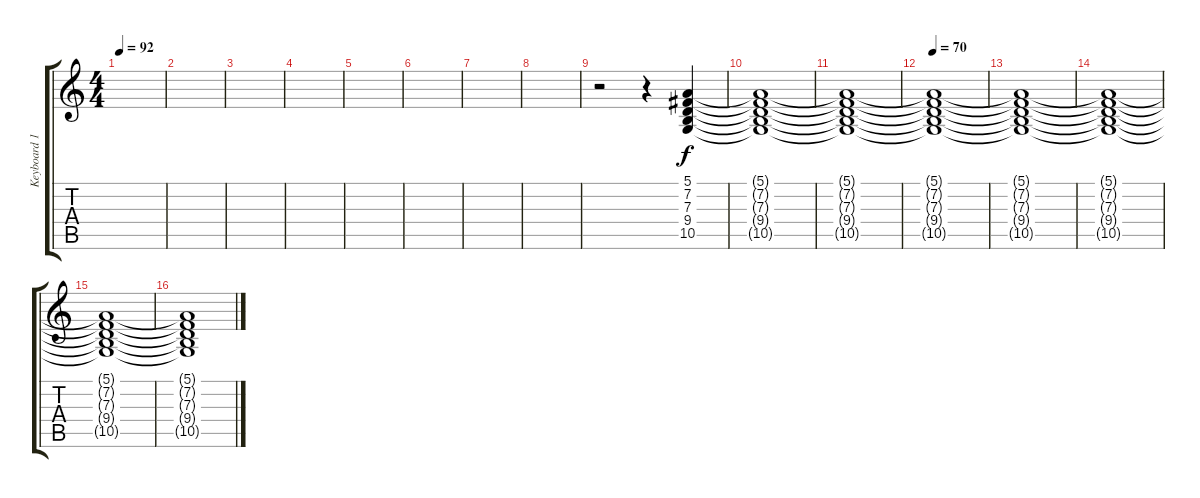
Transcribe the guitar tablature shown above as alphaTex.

\track ("Keyboard 1" "Keyboard 1") {instrument stringensemble1}
\staff {score tabs}
\tuning (E4 B3 G3 D3 A2 E2) {hide}
\ts (4 4)
\tempo 92
\clef g2
\ks c
|
|
|
|
|
|
|
|
r.2 r.4 (5.1 7.2 7.3 9.4 10.5).4 |
(5.1{t} 7.2{t} 7.3{t} 9.4{t} 10.5{t}).1 |
(5.1{t} 7.2{t} 7.3{t} 9.4{t} 10.5{t}).1 |
\tempo 70
(5.1{t} 7.2{t} 7.3{t} 9.4{t} 10.5{t}).1 |
(5.1{t} 7.2{t} 7.3{t} 9.4{t} 10.5{t}).1 |
(5.1{t} 7.2{t} 7.3{t} 9.4{t} 10.5{t}).1{volume 0} |
(5.1{t} 7.2{t} 7.3{t} 9.4{t} 10.5{t}).1 |
(5.1{t} 7.2{t} 7.3{t} 9.4{t} 10.5{t}).1
